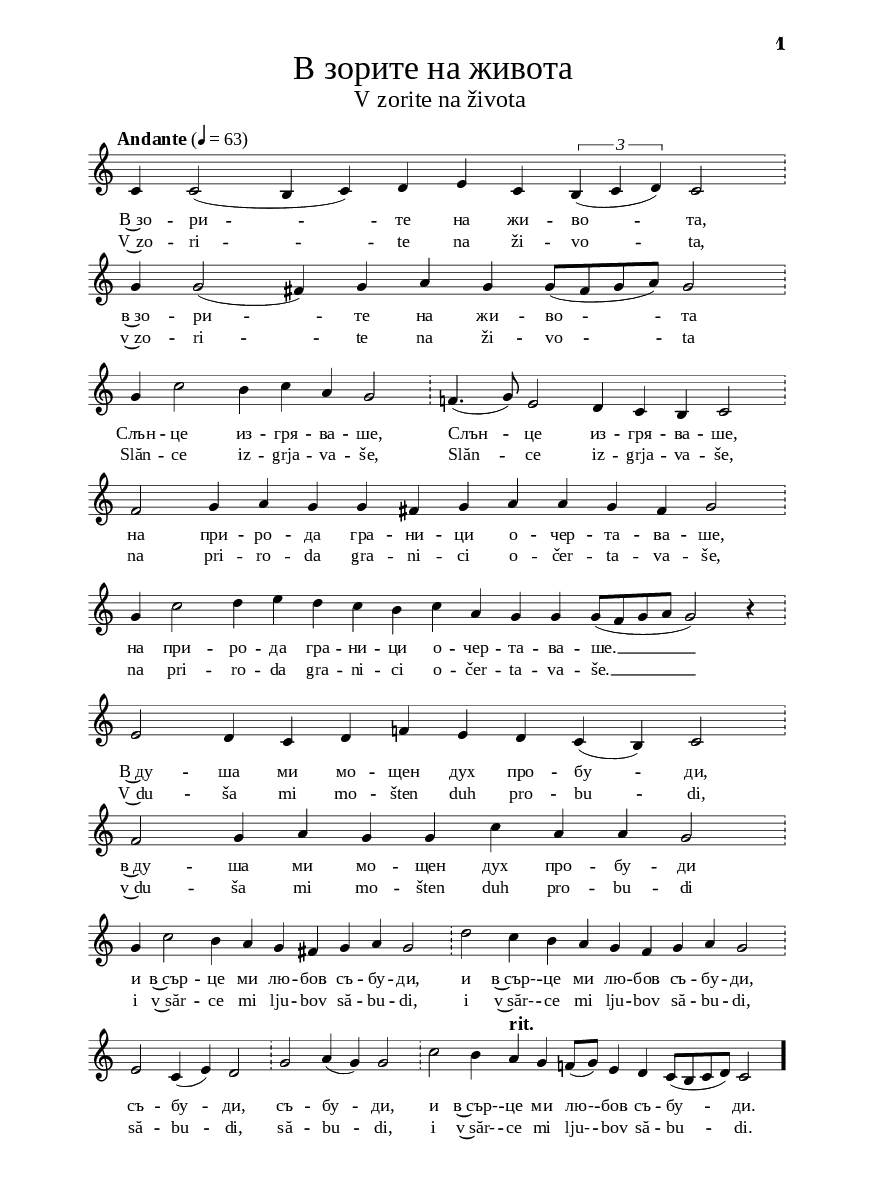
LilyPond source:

\version "2.24.3"

% include paper part and global functions
\include "include/globals.ily"

\bookpart {
  \label #'ref081
  \tocItem \markup "В зорите на живота – V zorite na života "
  \include "include/bookpart-paper.ily"
  \score {
    \include "include/score-layout.ily"

    \new Voice \absolute {
      \clef treble
      \key c \major
      \omit Score.TimeSignature
      \cadenzaOn % allows custom bar lines
      \tempoFunc "Andante" 4 "63"

      c '4  c'2 ( b4 c' ) d'   e'4 c' \times 2/3 { b4 ( c'4 d' ) }

      c'2 \bar "!"  \break g'4 g'2 ( fis'4 )

      g'4 a' g'    g'8 ( [fis' g' a'] ) g'2  \bar "!" \break

      g'4 c''2 b'4 c''4 a' g'2 \bar "!" f'4. ( g'8 ) e'2 d'4 c'4 b c'2  \bar "!"  \break

      f'2 g'4 a' g' g'4 fis' g' a' a' g'4 fis' g'2 \bar "!" \break

      g'4 c''2 d''4 e'' d''4 c'' b' c'' a' g'4 g' g'8 ( [ fis' g' a' ]  g'2  ) r4  \bar "!" \break

      e'2 d'4 c' d'4 f' e' d'  c'4 ( b ) c'2 \bar "!" \break f'2 g'4 a'  g'4 g' c'' a' a'4 g'2 \bar"!" \break

      g'4 c''2  b'4 a' g'4  fis' g' a' g'2 \bar "!"

      d''2 c''4  b' a' g'4   fis' g' a' g'2  \bar "!" \break

      e'2 c'4 ( e' ) d'2 \bar "!" g'2 a'4 ( g' ) g'2 \bar "!" c''2 b'4 \tempo "rit." a' g' f'8 ( [g'] )   e'4 d' c'8 ( [b c' d' ])   c'2 \bar "."
    }

    \addlyrics {
      В~зо -- ри --
      те на жи -- во -- та, в~зо -- ри -- те на жи --
      во -- та Слън -- це из -- гря -- ва -- ше, Слън --
      це из -- гря -- ва -- ше, на при -- ро -- да гра
      -- ни -- ци о -- чер -- та -- ва -- ше, на при --
      ро -- да гра -- ни -- ци о -- чер -- та -- ва --
      ше. __ В~ду -- ша ми мо -- щен дух про -- бу --
      ди,  в~ду -- ша ми мо -- щен дух про -- бу --
      ди и в~сър -- це ми лю -- бов съ -- бу -- ди,
      и "в~сър-" -- це ми лю -- бов съ -- бу -- ди, съ --
      бу -- ди, съ -- бу -- ди, и "в~сър-" -- це ми "лю-" --
      бов съ -- бу -- ди.}

      \addlyrics {
        V~zo -- ri --
        te na ži -- vo -- ta, v~zo -- ri -- te na ži --
        vo -- ta Slăn -- ce iz -- grja -- va -- še, Slăn --
        ce iz -- grja -- va -- še, na pri -- ro -- da gra
        -- ni -- ci o -- čer -- ta -- va -- še, na pri --
        ro -- da gra -- ni -- ci o -- čer -- ta -- va --
        še. __ V~du -- ša mi mo -- šten duh pro -- bu --
        di,  v~du -- ša mi mo -- šten duh pro -- bu --
        di i v~săr -- ce mi lju -- bov să -- bu -- di,
        i "v~săr-" -- ce mi lju -- bov să -- bu -- di, să --
        bu -- di, să -- bu -- di, i "v~săr-" -- ce mi "lju-" --
        bov să -- bu -- di.}

        \header {
          title = \titleFunc "В зорите на живота "" V zorite na života"
        }

        \midi{}

      } % score

      \pageBreak


      % include foreign translation(s) of the song
      \version "2.24.3"

\markup \fill-line { \fontsize #deTitleFontSize "In der Morgenröte des Lebens" }
\markup \null
\markup \null

\markup \abs-fontsize #10 {
   \hspace #25
  \override #`(baseline-skip . ,deCoupletBaselineSkip)

  \column {
    \line { " " In der Morgenröte des Lebens,}

    \line { " " in der Morgenröte des Lebens}

    \line { " " ging die Sonne auf, }

    \line { " " ging die Sonne auf; }

    \line { " " sie zog die Grenzen der Natur, }

    \line { " " sie zog die Grenzen der Natur. }

    \line { " " In meiner Seele ließ sie den mächtigen Geist erwachen, }

    \line { " " in meiner Seele ließ den mächtigen Geist erwachen }

    \line { " " und in meinem Herzen erweckte sie die Liebe, }

    \line { " " und in meinem Herzen erweckte sie die Liebe, }

    \line { " " sie erweckte, sie erweckte, sie erweckte }

    \line { " "  in meinem Herzen die Liebe.  }


  }


}


    } % bookpart
